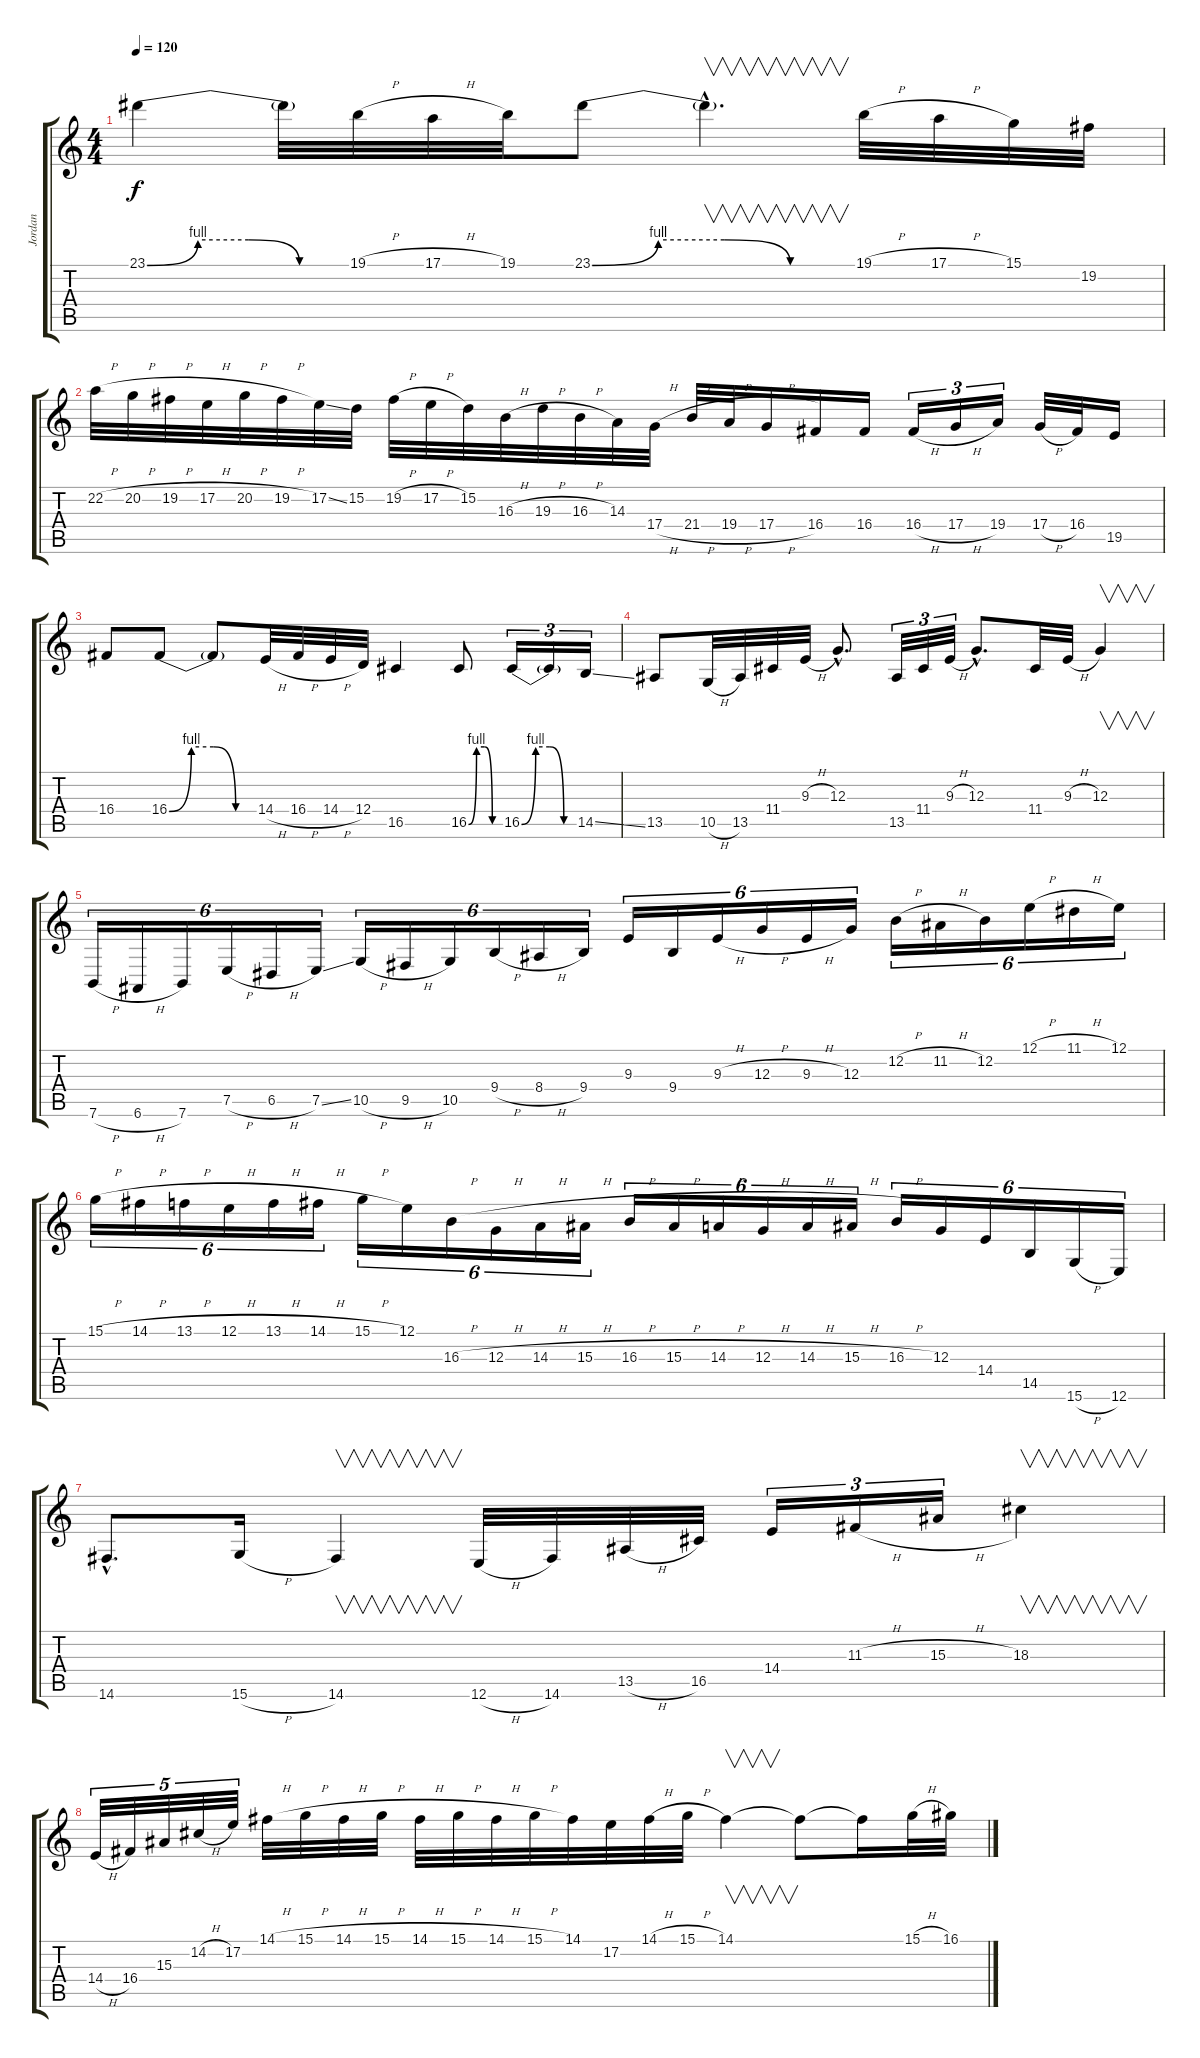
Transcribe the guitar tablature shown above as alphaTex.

\track ("Jordan" "Jordan") {instrument percussiveorgan}
\staff {score tabs}
\tuning (E4 B3 G3 D3 A2 E2) {hide}
\ts (4 4)
\tempo 120
\clef g2
\ks c
23.1{be (custom 0 0 15 4 30 4 45 0 60 0)}.4{dy f} 23.1{t}.32 19.1{h}.32 17.1{h}.32 19.1.32 23.1{be (custom 0 0 15 4 30 4 45 0 60 0)}.8 23.1{hac t}.4{v d} 19.1{h}.32 17.1{h}.32 15.1.32 19.2.32 |
22.2{h}.32 20.2{h}.32 19.2{h}.32 17.2{h}.32 20.2{h}.32 19.2{h}.32 17.2{ss}.32 15.2.32 19.2{h}.32 17.2{h}.32 15.2.32 16.3{h}.32 19.3{h}.32 16.3{h}.32 14.3.32 17.4{h}.32 21.4{h}.32 19.4{h}.32 17.4{h}.16 16.4.16 16.4.16 16.4{h}.16{tu (3 2)} 17.4{h}.16{tu (3 2)} 19.4.16{tu (3 2)} 17.4{h}.32 16.4.32 19.5.16 |
16.4.8 16.4{be (custom 0 0 15 4 30 4 45 0 60 0)}.8 16.4{t}.8 14.4{h}.32 16.4{h}.32 14.4{h}.32 12.4.32 16.5.4 16.5{be (custom 0 0 15 4 30 4 45 0 60 0)}.8 16.5{be (custom 0 0 15 4 30 4 45 0 60 0)}.16{tu (3 2)} 16.5{t}.16{tu (3 2)} 14.5{ss}.16{tu (3 2)} |
13.5.8 10.5{h}.32 13.5.32 11.4.32 9.3{h}.32 12.3{hac}.8{d} 13.5.32{tu (3 2)} 11.4.32{tu (3 2)} 9.3{h}.32{tu (3 2)} 12.3{hac}.8{d} 11.4.32 9.3{h}.32 12.3.4{v} |
7.6{h}.16{tu (6 4)} 6.6{h}.16{tu (6 4)} 7.6.16{tu (6 4)} 7.5{h}.16{tu (6 4)} 6.5{h}.16{tu (6 4)} 7.5{ss}.16{tu (6 4)} 10.5{h}.16{tu (6 4)} 9.5{h}.16{tu (6 4)} 10.5.16{tu (6 4)} 9.4{h}.16{tu (6 4)} 8.4{h}.16{tu (6 4)} 9.4.16{tu (6 4)} 9.3.16{tu (6 4)} 9.4.16{tu (6 4)} 9.3{h}.16{tu (6 4)} 12.3{h}.16{tu (6 4)} 9.3{h}.16{tu (6 4)} 12.3.16{tu (6 4)} 12.2{h}.16{tu (6 4)} 11.2{h}.16{tu (6 4)} 12.2.16{tu (6 4)} 12.1{h}.16{tu (6 4)} 11.1{h}.16{tu (6 4)} 12.1.16{tu (6 4)} |
15.1{h}.16{tu (6 4)} 14.1{h}.16{tu (6 4)} 13.1{h}.16{tu (6 4)} 12.1{h}.16{tu (6 4)} 13.1{h}.16{tu (6 4)} 14.1{h}.16{tu (6 4)} 15.1{h}.16{tu (6 4)} 12.1.16{tu (6 4)} 16.3{h}.16{tu (6 4)} 12.3{h}.16{tu (6 4)} 14.3{h}.16{tu (6 4)} 15.3{h}.16{tu (6 4)} 16.3{h}.16{tu (6 4)} 15.3{h}.16{tu (6 4)} 14.3{h}.16{tu (6 4)} 12.3{h}.16{tu (6 4)} 14.3{h}.16{tu (6 4)} 15.3{h}.16{tu (6 4)} 16.3{h}.16{tu (6 4)} 12.3.16{tu (6 4)} 14.4.16{tu (6 4)} 14.5.16{tu (6 4)} 15.6{h}.16{tu (6 4)} 12.6.16{tu (6 4)} |
14.6{hac}.8{d} 15.6{h}.16 14.6.4{v} 12.6{h}.32 14.6.32 13.5{h}.32 16.5.32 14.4.16{tu (3 2)} 11.3{h}.16{tu (3 2)} 15.3{h}.16{tu (3 2)} 18.3.4{v} |
14.4{h}.32{tu (5 4)} 16.4.32{tu (5 4)} 15.3.32{tu (5 4)} 14.2{h}.32{tu (5 4)} 17.2.32{tu (5 4)} 14.1{h}.32 15.1{h}.32 14.1{h}.32 15.1{h}.32 14.1{h}.32 15.1{h}.32 14.1{h}.32 15.1{h}.32 14.1.32 17.2.32 14.1{h}.32 15.1{h}.32 14.1.4{v} 14.1{t}.8 14.1{t}.16 15.1{h}.32 16.1.32
